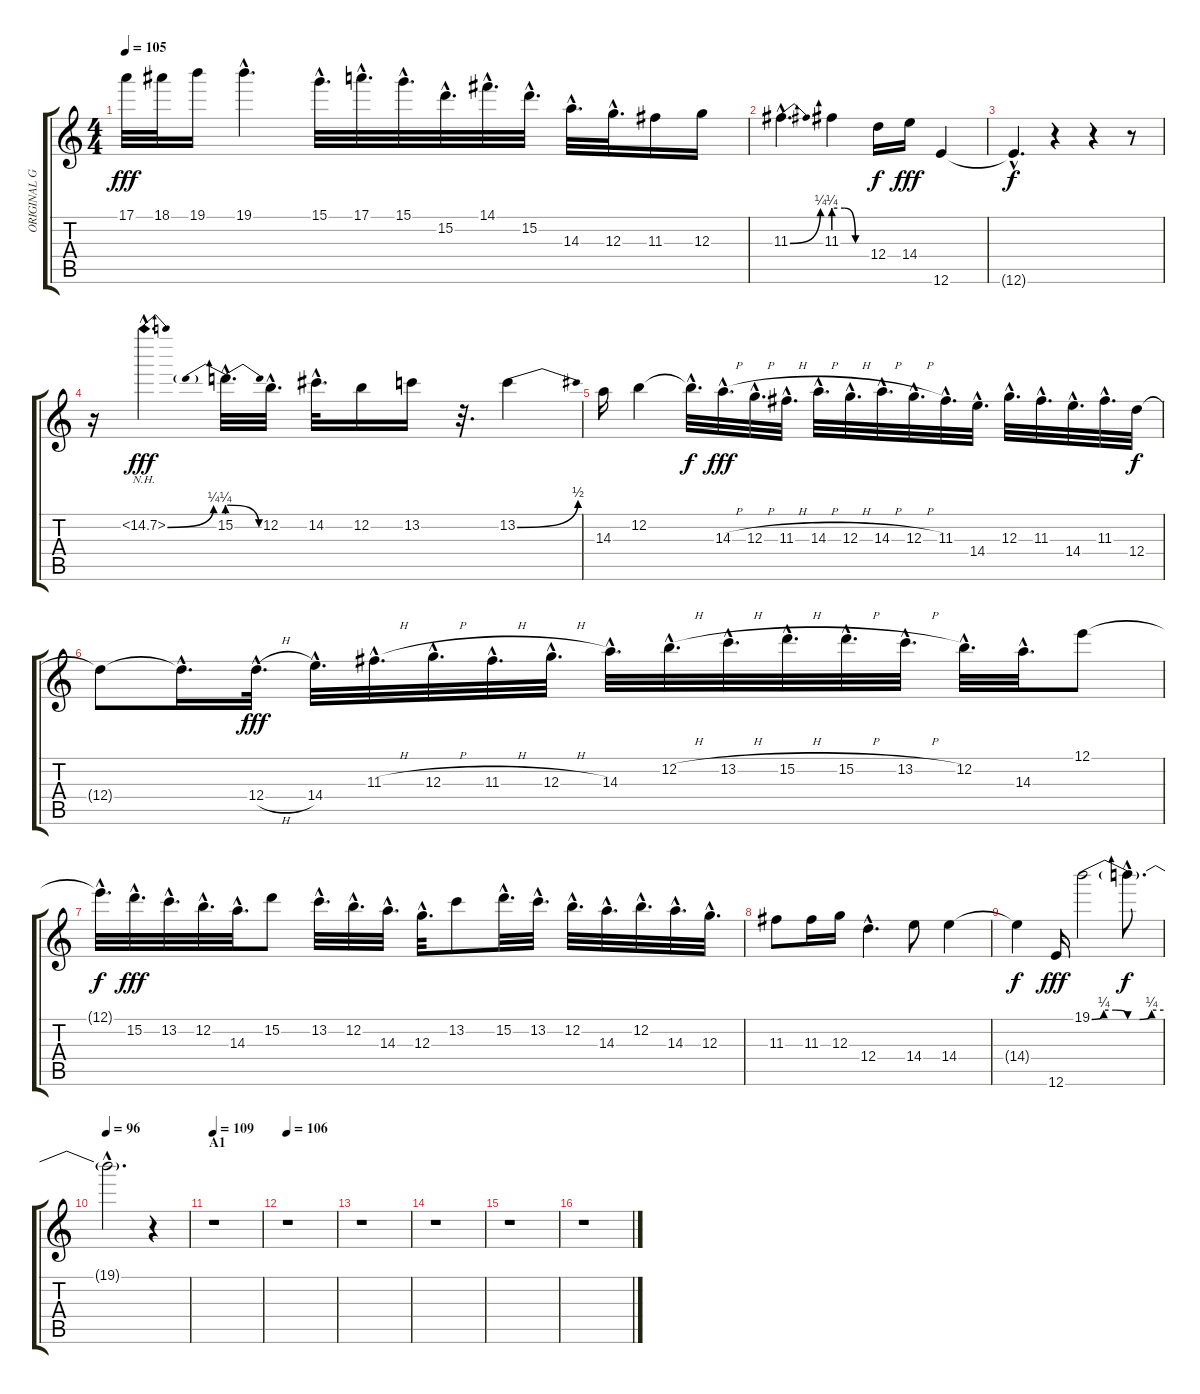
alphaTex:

\track ("ORIGINAL GUITAR" "ORIGINAL G") {instrument distortionguitar}
\staff {score tabs}
\tuning (E4 B3 G3 D3 A2 E2) {hide}
\ts (4 4)
\tempo 105
\clef g2
\ks c
17.1.32{dy fff} 18.1.32 19.1.16 19.1{hac}.4{d} 15.1{hac}.32{d} 17.1{hac}.32{d} 15.1{hac}.32{d} 15.2{hac}.32{d} 14.1{hac}.32{d} 15.2{hac}.32{d} 14.3{hac}.32{d} 12.3{hac}.32{d} 11.3.16 12.3.16 |
11.3{be (bend 0 0 60 1) hac}.4{d} 11.3{be (custom 0 1 20 1 40 0 60 0)}.4 12.4.16{dy f} 14.4.16{dy fff} 12.6.4 |
12.6{hac t}.4{d dy f} r.4 r.4 r.8 |
r.16 15.2{be (bend 0 0 60 1) nh hac}.4{d dy fff} 15.2{be (prebendrelease 0 1 60 0) hac}.32{d} 12.2{hac}.32{d} 14.2{hac}.32{d} 12.2.16 13.2.16 r.32{d} 13.2{be (bend 0 0 60 2)}.4 |
14.3.16 12.2.4 12.2{hac t}.32{d dy f} 14.3{h hac}.32{d dy fff} 12.3{h hac}.32{d} 11.3{h hac}.32{d} 14.3{h hac}.32{d} 12.3{h hac}.32{d} 14.3{h hac}.32{d} 12.3{h hac}.32{d} 11.3{hac}.32{d} 14.4{hac}.32{d} 12.3{hac}.32{d} 11.3{hac}.32{d} 14.4{hac}.32{d} 11.3{hac}.32{d} 12.4.32{dy f} |
12.4{t}.8 12.4{hac t}.16{d} 12.4{h hac}.32{d dy fff} 14.4{hac}.32{d} 11.3{h hac}.32{d} 12.3{h hac}.32{d} 11.3{h hac}.32{d} 12.3{h hac}.32{d} 14.3{hac}.32{d} 12.2{h hac}.32{d} 13.2{h hac}.32{d} 15.2{h hac}.32{d} 15.2{h hac}.32{d} 13.2{h hac}.32{d} 12.2{hac}.32{d} 14.3{hac}.32{d} 12.1.8 |
12.1{hac t}.32{d dy f} 15.2{hac}.32{d dy fff} 13.2{hac}.32{d} 12.2{hac}.32{d} 14.3{hac}.32{d} 15.2.8 13.2{hac}.32{d} 12.2{hac}.32{d} 14.3{hac}.32{d} 12.3{hac}.32{d} 13.2.8 15.2{hac}.32{d} 13.2{hac}.32{d} 12.2{hac}.32{d} 14.3{hac}.32{d} 12.2{hac}.32{d} 14.3{hac}.32{d} 12.3{hac}.32{d} |
11.3.8 11.3.16 12.3.16 12.4{hac}.4{d} 14.4.8 14.4.4 |
14.4{t}.4{dy f} 12.6.16{dy fff} 19.1{be (custom 0 0 10 1 20 1 30 0 40 0 50 1 60 1)}.2 19.1{hac t}.8{d dy f} |
\tempo 96
19.1{hac t}.2{d} r.4 |
\section ("" "A1")
\tempo 109
r.1 |
\tempo 106
r.1 |
r.1 |
r.1 |
r.1 |
r.1
